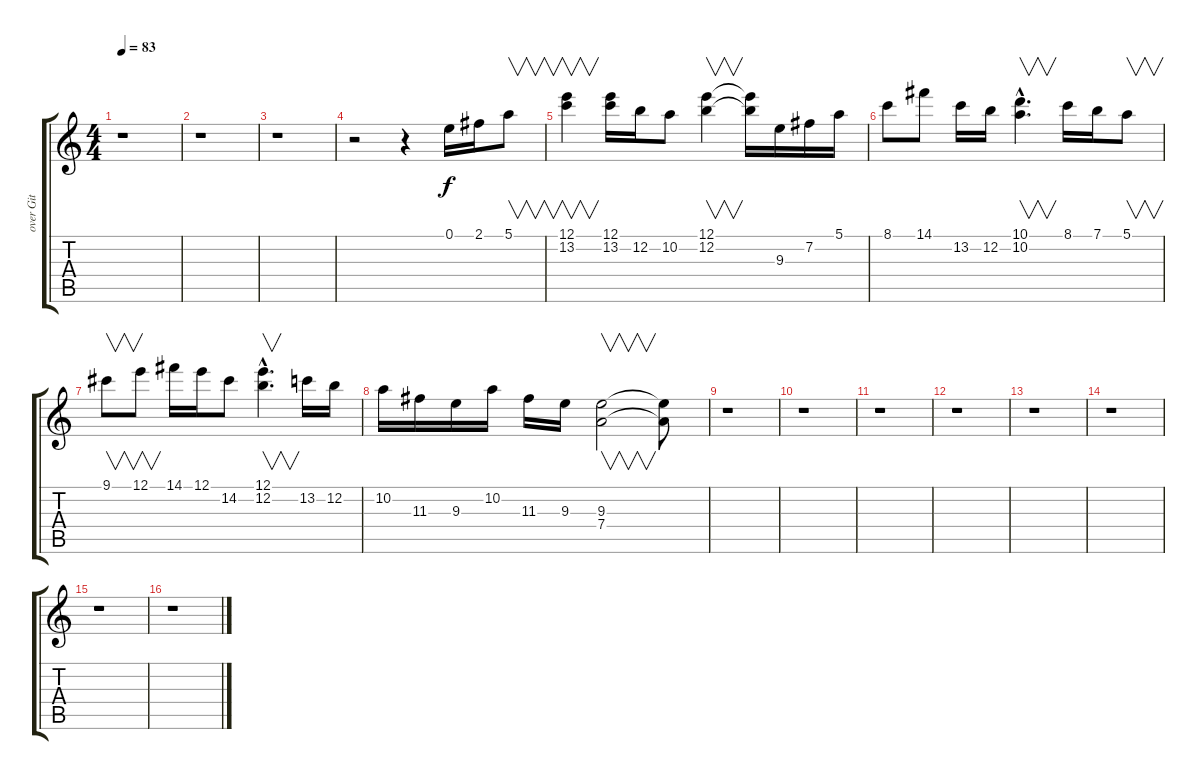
\track ("over Git" "over Git") {instrument overdrivenguitar}
\staff {score tabs}
\tuning (E4 B3 G3 D3 A2 E2) {hide}
\ts (4 4)
\tempo 83
\clef g2
\ks c
r.1{dy f instrument overdrivenguitar} |
r.1 |
r.1 |
r.2 r.4 0.1.16 2.1.16 5.1.8{v} |
(12.1 13.2).4{v} (12.1 13.2).16 12.2.16 10.2.8 (12.1 12.2).4{v} (12.1{t} 12.2{t}).16 9.3.16 7.2.16 5.1.16 |
8.1.8 14.1.8 13.2.16 12.2.16 (10.1{hac} 10.2{hac}).4{v d} 8.1.16 7.1.16 5.1.8{v} |
9.1.8{v} 12.1.8{v} 14.1.16 12.1.16 14.2.8 (12.1{hac} 12.2{hac}).4{v d} 13.2.16 12.2.16 |
10.2.16 11.3.16 9.3.16 10.2.16 11.3.16 9.3.16 (9.3 7.4).2{v} (9.3{t} 7.4{t}).8 |
r.1 |
r.1 |
r.1 |
r.1 |
r.1 |
r.1 |
r.1 |
r.1
